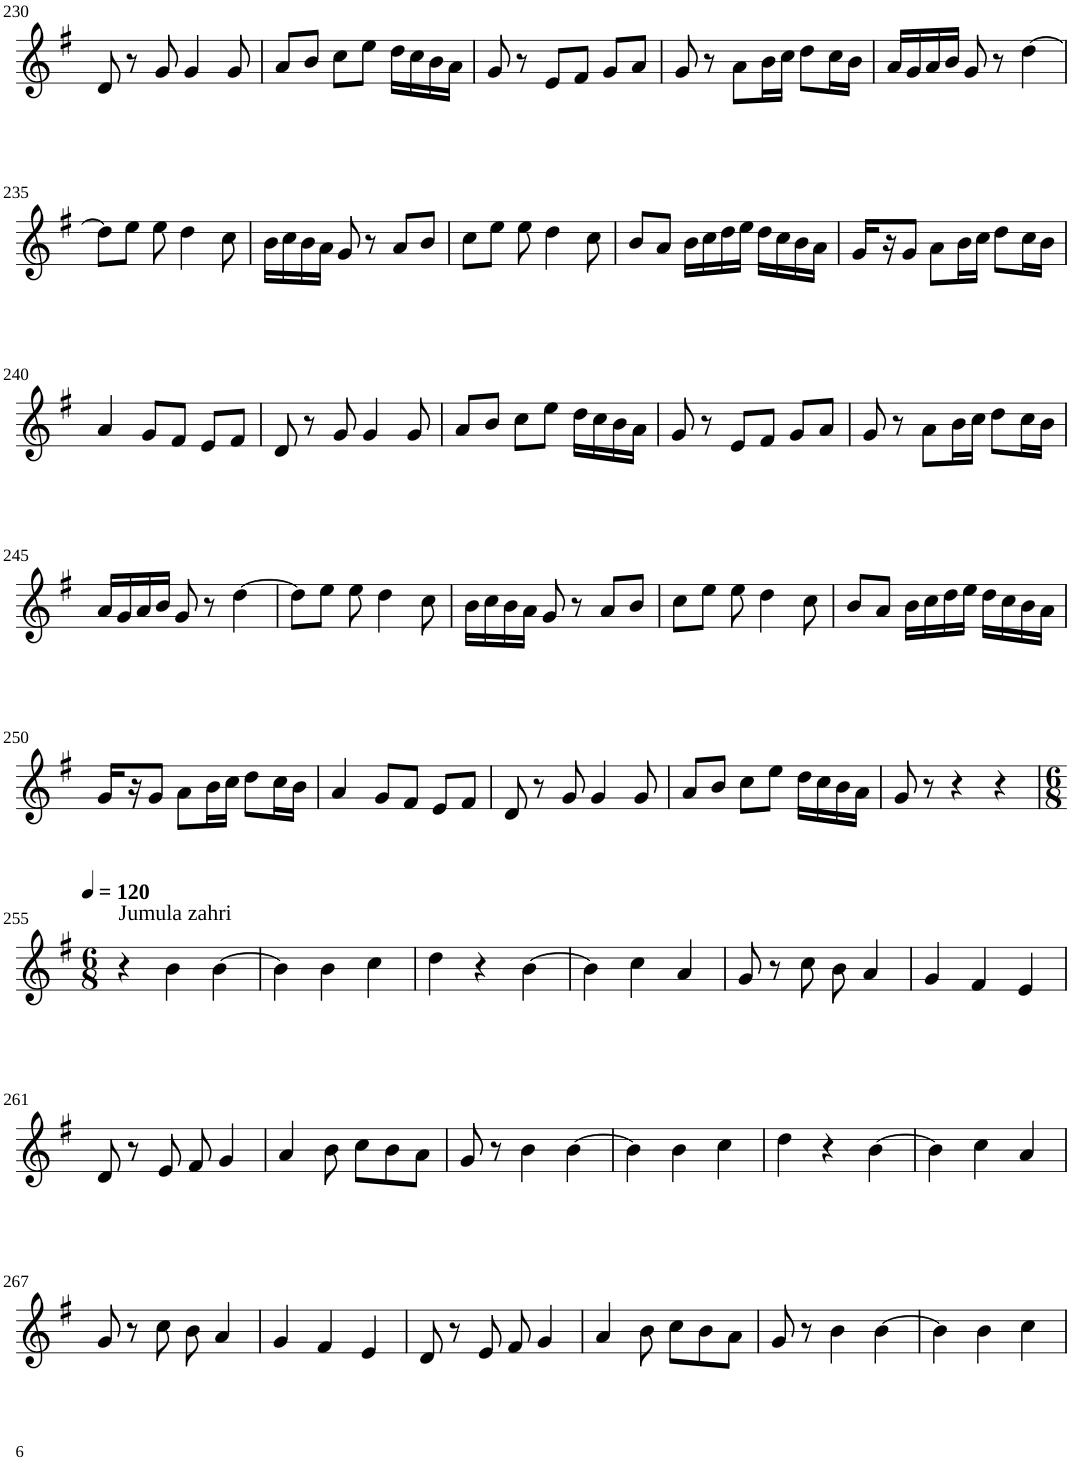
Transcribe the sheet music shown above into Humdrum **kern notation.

**kern
*part1
*staff1
*I"Violin
!!LO:PB:g=z
*clefG2
*k[f#]
*G:
*M3/4
=230
8d/
8r
8g/
4g/
8g/
=231
8a/L
8b/J
8cc\L
8ee\J
16dd\LL
16cc\
16b\
16a\JJ
=232
8g/
8r
8e/L
8f#/J
8g/L
8a/J
=233
8g/
8r
8a\L
16b\L
16cc\JJ
8dd\L
16cc\L
16b\JJ
=234
16a/LL
16g/
16a/
16b/JJ
8g/
8r
[4dd\
!!LO:LB:g=z
=235
8dd\L]
8ee\J
8ee\
4dd\
8cc\
=236
16b\LL
16cc\
16b\
16a\JJ
8g/
8r
8a/L
8b/J
=237
8cc\L
8ee\J
8ee\
4dd\
8cc\
=238
8b/L
8a/J
16b\LL
16cc\
16dd\
16ee\JJ
16dd\LL
16cc\
16b\
16a\JJ
=239
16g/LL
16r
8g/J
8a\L
16b\L
16cc\JJ
8dd\L
16cc\L
16b\JJ
!!LO:LB:g=z
=240
4a/
8g/L
8f#/J
8e/L
8f#/J
=241
8d/
8r
8g/
4g/
8g/
=242
8a/L
8b/J
8cc\L
8ee\J
16dd\LL
16cc\
16b\
16a\JJ
=243
8g/
8r
8e/L
8f#/J
8g/L
8a/J
=244
8g/
8r
8a\L
16b\L
16cc\JJ
8dd\L
16cc\L
16b\JJ
!!LO:LB:g=z
=245
16a/LL
16g/
16a/
16b/JJ
8g/
8r
[4dd\
=246
8dd\L]
8ee\J
8ee\
4dd\
8cc\
=247
16b\LL
16cc\
16b\
16a\JJ
8g/
8r
8a/L
8b/J
=248
8cc\L
8ee\J
8ee\
4dd\
8cc\
=249
8b/L
8a/J
16b\LL
16cc\
16dd\
16ee\JJ
16dd\LL
16cc\
16b\
16a\JJ
!!LO:LB:g=z
=250
16g/LL
16r
8g/J
8a\L
16b\L
16cc\JJ
8dd\L
16cc\L
16b\JJ
=251
4a/
8g/L
8f#/J
8e/L
8f#/J
=252
8d/
8r
8g/
4g/
8g/
=253
8a/L
8b/J
8cc\L
8ee\J
16dd\LL
16cc\
16b\
16a\JJ
=254
8g/
8r
4r
4r
!!LO:LB:g=z
=255
*M6/8
*MM120
!LO:TX:a:t=Jumula zahri
4r
4b\
[4b\
=256
4b\]
4b\
4cc\
=257
4dd\
4r
[4b\
=258
4b\]
4cc\
4a/
=259
8g/
8r
8cc\
8b\
4a/
=260
4g/
4f#/
4e/
!!LO:LB:g=z
=261
8d/
8r
8e/
8f#/
4g/
=262
4a/
8b\
8cc\L
8b\
8a\J
=263
8g/
8r
4b\
[4b\
=264
4b\]
4b\
4cc\
=265
4dd\
4r
[4b\
=266
4b\]
4cc\
4a/
!!LO:LB:g=z
=267
8g/
8r
8cc\
8b\
4a/
=268
4g/
4f#/
4e/
=269
8d/
8r
8e/
8f#/
4g/
=270
4a/
8b\
8cc\L
8b\
8a\J
=271
8g/
8r
4b\
[4b\
=272
4b\]
4b\
4cc\
=
*-
